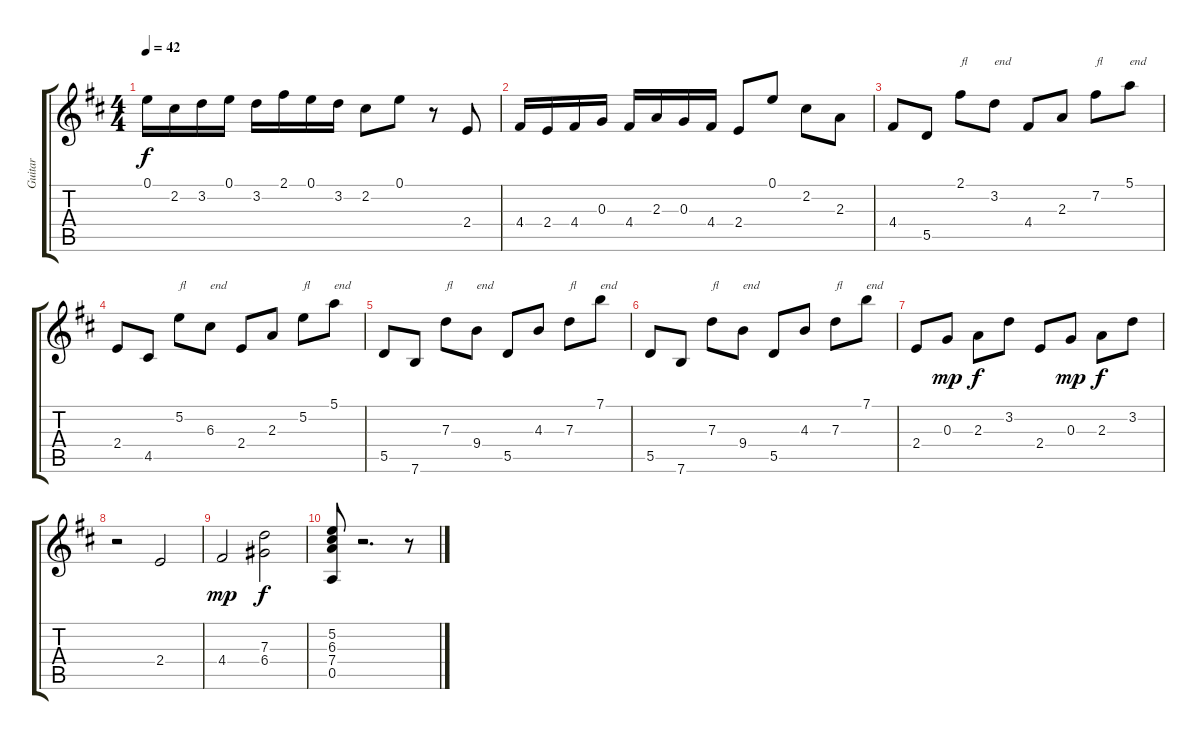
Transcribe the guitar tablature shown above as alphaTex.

\track ("Guitar" "Guitar") {instrument acousticguitarsteel}
\staff {score tabs}
\tuning (E4 B3 G3 D3 A2 E2) {hide}
\ts (4 4)
\tempo 42
\clef g2
\ks d
0.1.16{dy f} 2.2.16 3.2.16 0.1.16 3.2.16 2.1.16 0.1.16 3.2.16 2.2.8 0.1.8 r.8 2.4.8 |
4.4.16 2.4.16 4.4.16 0.3.16 4.4.16 2.3.16 0.3.16 4.4.16 2.4.8 0.1.8 2.2.8 2.3.8 |
4.4.8 5.5.8 2.1.8{txt "fl"} 3.2.8{txt "end"} 4.4.8 2.3.8 7.2.8{txt "fl"} 5.1.8{txt "end"} |
2.4.8 4.5.8 5.2.8{txt "fl"} 6.3.8{txt "end"} 2.4.8 2.3.8 5.2.8{txt "fl"} 5.1.8{txt "end"} |
5.5.8 7.6.8 7.3.8{txt "fl"} 9.4.8{txt "end"} 5.5.8 4.3.8 7.3.8{txt "fl"} 7.1.8{txt "end"} |
5.5.8 7.6.8 7.3.8{txt "fl"} 9.4.8{txt "end"} 5.5.8 4.3.8 7.3.8{txt "fl"} 7.1.8{txt "end"} |
2.4.8 0.3.8{dy mp} 2.3.8{dy f} 3.2.8 2.4.8 0.3.8{dy mp} 2.3.8{dy f} 3.2.8 |
r.2 2.4.2 |
4.4.2{dy mp} (7.3 6.4).2{dy f} |
(5.2 6.3 7.4 0.5).8 r.2{d} r.8
